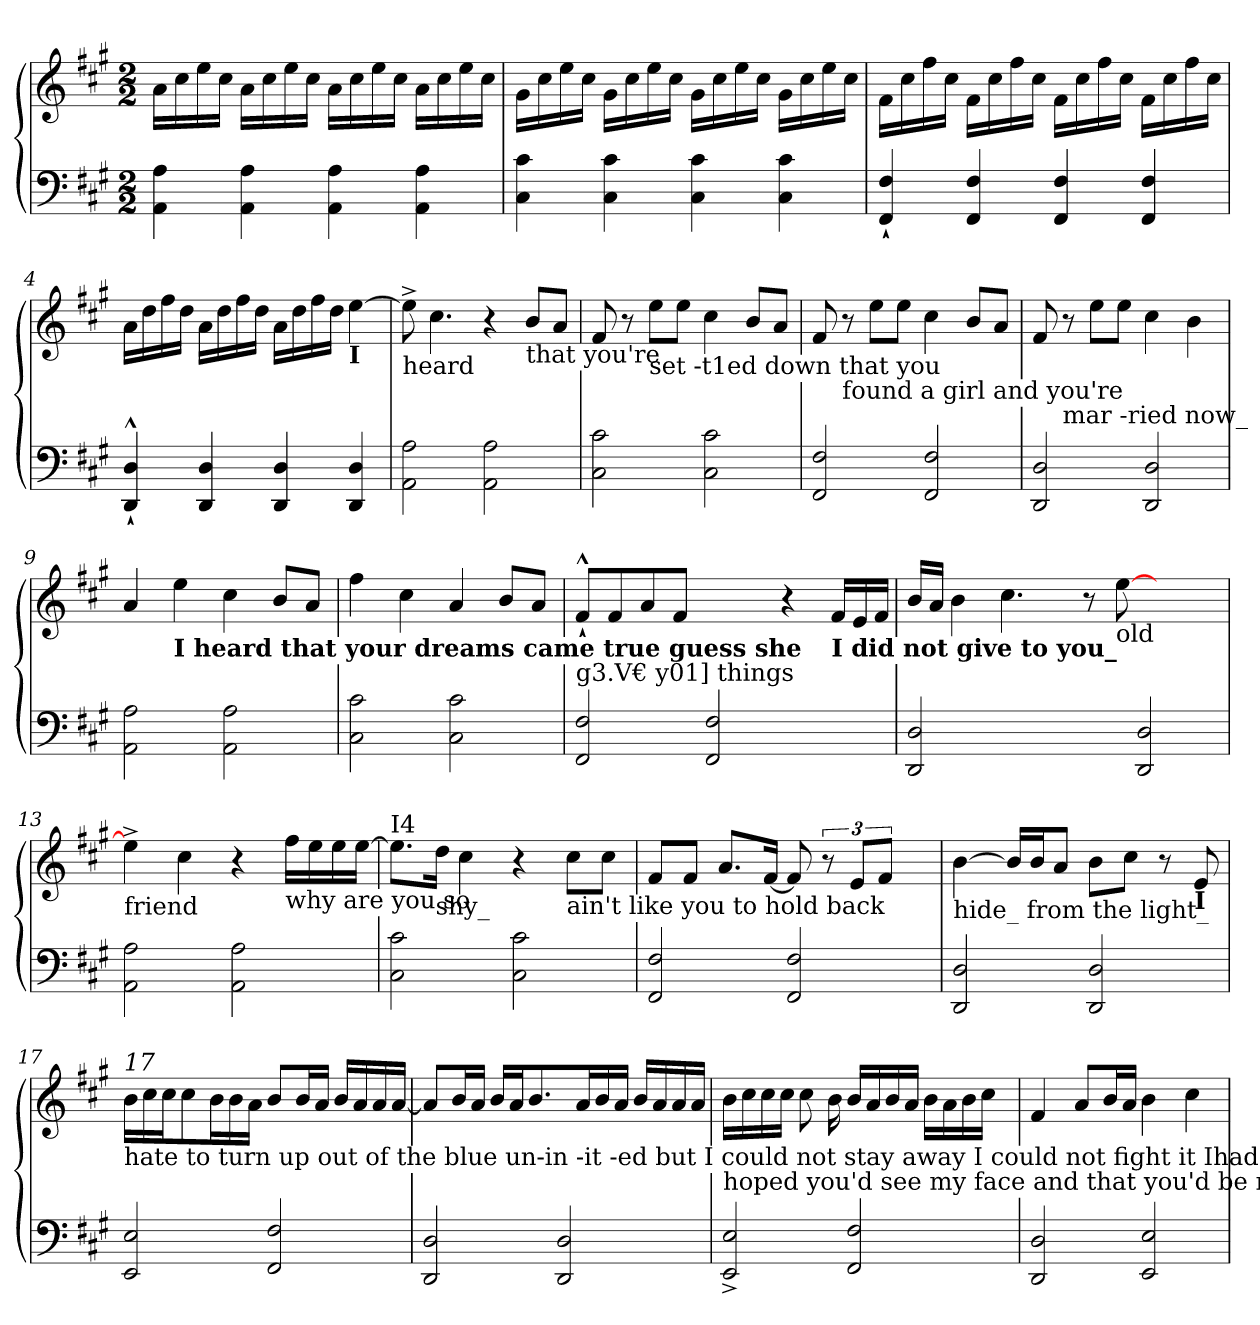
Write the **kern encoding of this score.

**kern	**kern
*part1	*part1
*staff2	*staff1
*clefF4	*clefG2
*k[f#c#g#]	*k[f#c#g#]
*M2/2	*M2/2
*MM70	*MM70
=1	=1
4AA\ 4A\	16a\LL
.	16cc#\
.	16ee\
.	16cc#\JJ
4AA\ 4A\	16a\LL
.	16cc#\
.	16ee\
.	16cc#\JJ
4AA\ 4A\	16a\LL
.	16cc#\
.	16ee\
.	16cc#\JJ
4AA\ 4A\	16a\LL
.	16cc#\
.	16ee\
.	16cc#\JJ
=2	=2
4C#\ 4c#\	16g#\LL
.	16cc#\
.	16ee\
.	16cc#\JJ
4C#\ 4c#\	16g#\LL
.	16cc#\
.	16ee\
.	16cc#\JJ
4C#\ 4c#\	16g#\LL
.	16cc#\
.	16ee\
.	16cc#\JJ
4C#\ 4c#\	16g#\LL
.	16cc#\
.	16ee\
.	16cc#\JJ
!!LO:LB:g=z
=3	=3
4FF#/` 4F#/`	16f#\LL
.	16cc#\
.	16ff#\
.	16cc#\JJ
4FF#/ 4F#/	16f#\LL
.	16cc#\
.	16ff#\
.	16cc#\JJ
4FF#/ 4F#/	16f#\LL
.	16cc#\
.	16ff#\
.	16cc#\JJ
4FF#/ 4F#/	16f#\LL
.	16cc#\
.	16ff#\
.	16cc#\JJ
!!LO:LB:g=z
=4	=4
4DD/^^` 4D/^^`	16a\LL
.	16dd\
.	16ff#\
.	16dd\JJ
4DD/ 4D/	16a\LL
.	16dd\
.	16ff#\
.	16dd\JJ
4DD/ 4D/	16a\LL
.	16dd\
.	16ff#\
.	16dd\JJ
!	!LO:TX:b:B:t=I
4DD/ 4D/	[4ee\
=5	=5
!	!LO:TX:b:t=heard
2AA\ 2A\	8ee^\]
.	4.cc#\
2AA\ 2A\	4r
!	!LO:TX:b:t=that you're
.	8b/L
.	8a/J
=6	=6
2C#\ 2c#\	8f#/
.	8r
!	!LO:TX:b:t=set -t1ed down that you
.	8ee\L
.	8ee\J
2C#\ 2c#\	4cc#\
.	8b/L
.	8a/J
!!LO:LB:g=z
=7	=7
2FF#/ 2F#/	8f#/
!	!LO:TX:b:t=found a girl and you're
.	8r
.	8ee\L
.	8ee\J
2FF#/ 2F#/	4cc#\
.	8b/L
.	8a/J
=8	=8
2DD/ 2D/	8f#/
!	!LO:TX:b:t=mar -ried now_
.	8r
.	8ee\L
.	8ee\J
2DD/ 2D/	4cc#\
.	4b\
=9	=9
2AA\ 2A\	4a/
!	!LO:TX:b:B:t=I heard that your dreams came true guess she
.	4ee\
2AA\ 2A\	4cc#\
.	8b/L
.	8a/J
=10	=10
2C#\ 2c#\	4ff#\
.	4cc#\
2C#\ 2c#\	4a/
.	8b/L
.	8a/J
!!LO:LB:g=z
=11	=11
*^	*
!	!	!LO:TX:b:t=g3.V€ y01] things
2ryy	2FF#/ 2F#/	8f#^^`/L
.	.	8f#/
.	.	8a/
.	.	8f#/J
2FF#/ 2F#/	2ryy	2ryy
4..ryy	4..ryy	4r
!	!	!LO:TX:b:B:t=I did not give to you_
.	.	16f#/LL
.	.	16e/
.	.	16f#/JJ
*v	*v	*
=12	=12
2DD/ 2D/	16b/LL
.	16a/JJ
.	4b\
.	4.cc#\
4..ryy	.
.	8r
!	!LO:TX:b:t=old
.	[8ee\
2DD/ 2D/	.
.	4..ryy
=13	=13
!	!LO:TX:b:t=friend
2AA\ 2A\	4ee^\]
.	4cc#\
2AA\ 2A\	4r
!	!LO:TX:b:t=why are you so
.	16ff#\LL
.	16ee\
.	16ee\
.	[16ee\JJ
!!LO:PB:g=z
=14	=14
!	!LO:TX:a:t=I4
2C#\ 2c#\	8.ee\L]
!	!LO:TX:b:t=shy_
.	16dd\Jk
.	4cc#\
2C#\ 2c#\	4r
!	!LO:TX:b:t=ain't like you to hold back
.	8cc#\L
.	8cc#\J
=15	=15
2FF#/ 2F#/	8f#/L
.	8f#/J
.	8.a/L
.	[16f#/Jk
2FF#/ 2F#/	8f#/]
.	12r
.	12e/L
.	12f#/J
.	8ryy
=16	=16
!	!LO:TX:b:t=hide_ from the light_
2DD/ 2D/	[4b\
.	16b/LL]
.	16b/J
.	8a/J
2DD/ 2D/	8b\L
.	8cc#\J
.	8r
!	!LO:TX:b:B:t=I
.	8e/
!!LO:LB:g=z
=17	=17
!	!LO:TX:a:i:t=17
!	!LO:TX:b:t=hate to turn up out of the blue un-in -it -ed but I could not stay away I could not fight it Ihad
2EE/ 2E/	16b\LL
.	16cc#\
.	16cc#\J
.	8cc#\
.	16b\L
.	16b\
.	16a\JJ
2FF#/ 2F#/	8b/L
.	16b/L
.	16a/JJ
.	16b/LL
.	16a/
.	16a/
.	[16a/JJ
=18	=18
2DD/ 2D/	8a/L]
.	16b/L
.	16a/JJ
.	16b/LL
.	16a/J
.	8.b/
2DD/ 2D/	.
.	16a/L
.	16b/
.	16a/JJ
.	16b/LL
.	16a/
.	16a/
.	16a/JJ
!!LO:PB:g=z
=19	=19
*^	*
!	!	!LO:TX:b:t=hoped you'd see my face and that you'd be re-min -ded that for me it is not 0 - Ver
4..ryy	2EE/^ 2E/^	16b\LL
.	.	16cc#\
.	.	16cc#\
.	.	16cc#\JJ
.	.	8cc#\
.	.	16b\
2FF#/ 2F#/	.	16b/LL
.	2ryy	16a/
.	.	16b/
.	.	16a/JJ
.	.	16b\LL
.	.	16a\
.	.	16b\
.	.	16cc#\JJ
16ryy	.	16ryy
*v	*v	*
=20	=20
2DD/ 2D/	4f#/
.	8a/L
.	16b/L
.	16a/JJ
2EE/ 2E/	4b\
.	4cc#\
=	=
*-	*-
